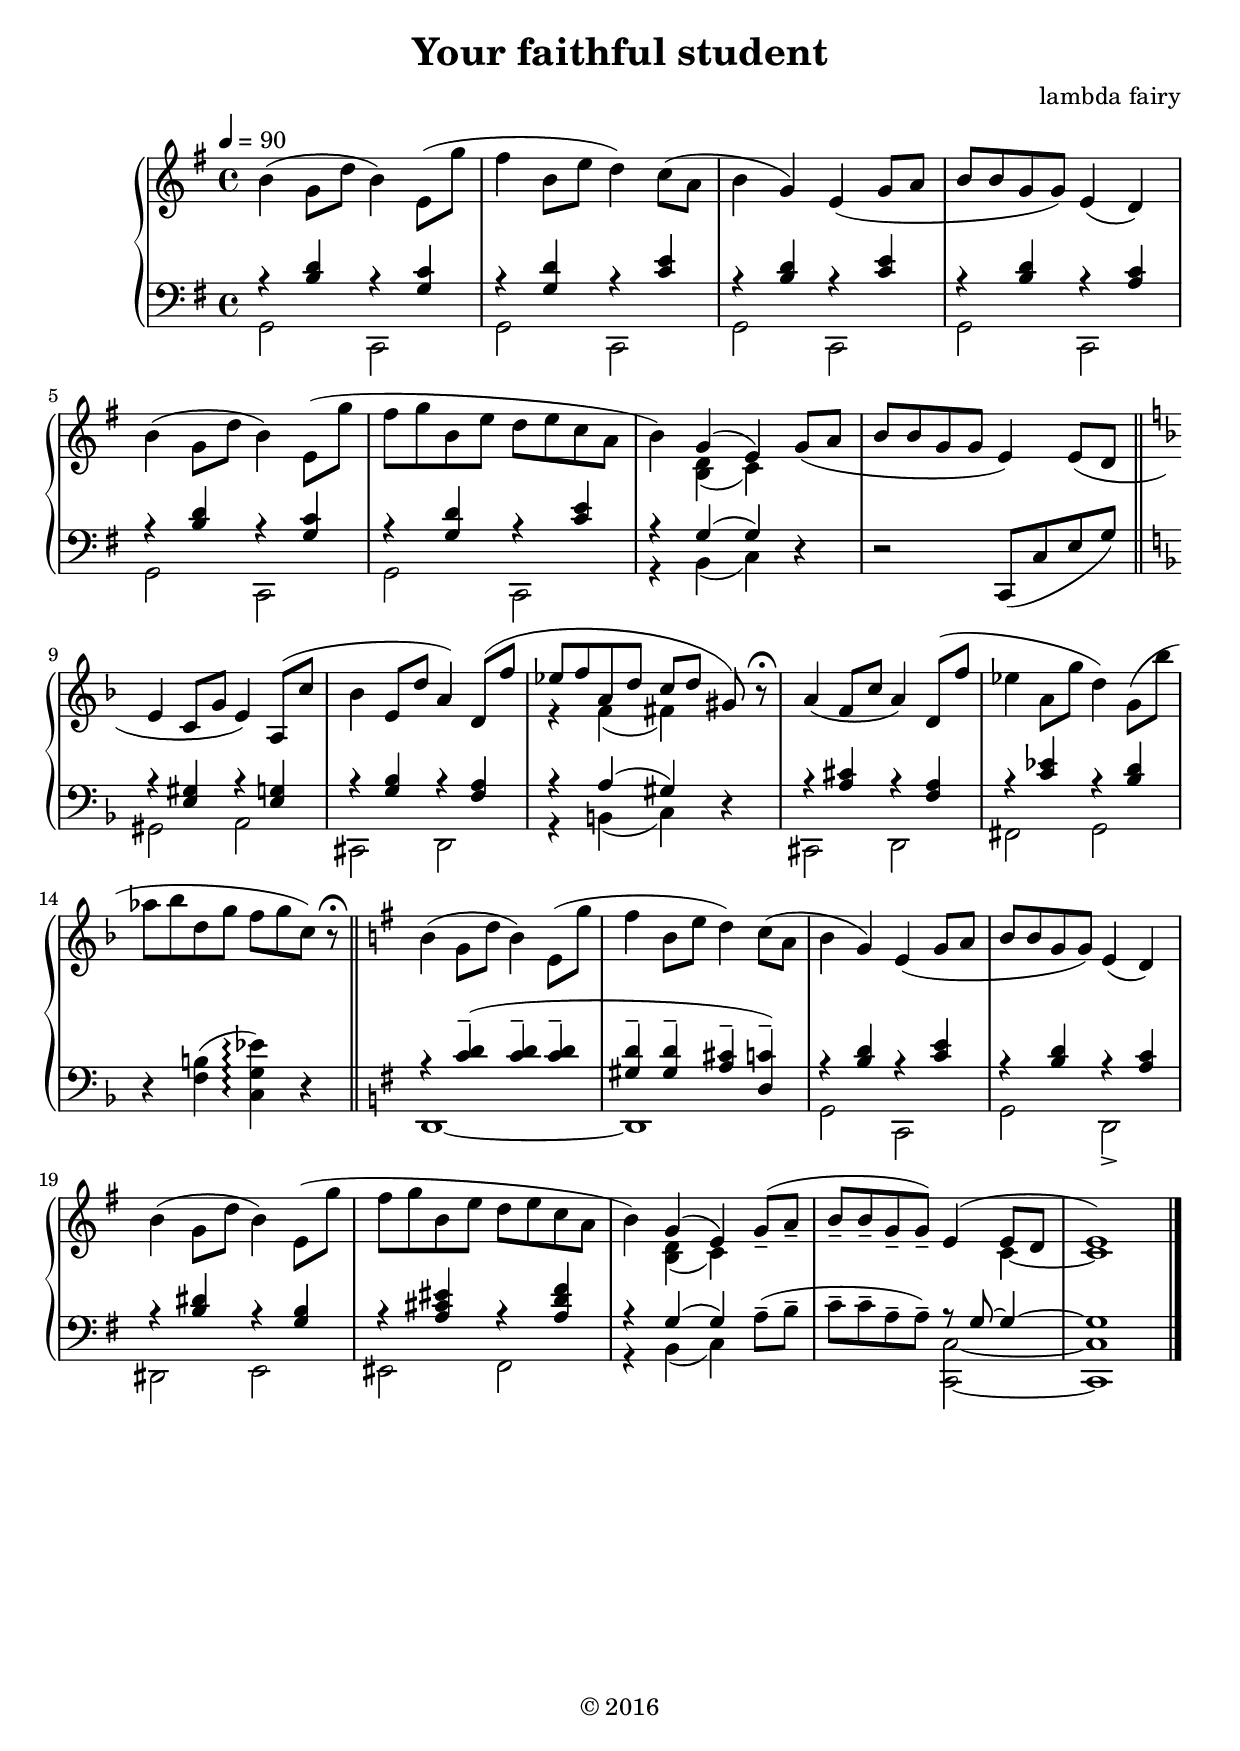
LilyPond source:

\version "2.18.2"

\include "articulate.ly"
\include "shared.ily"

#(set-global-staff-size 21)

\header {
    title = "Your faithful student"
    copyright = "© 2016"
    }

A = {
    \clef treble
    \set Staff.midiInstrument = #"acoustic grand"
    \tempo 4 = 90
    \key g \major

    \time 4/4

    \relative c'' {
        | b4( g8 d' b4) e,8( g'
        | fs4 b,8 e d4) c8( a
        | b4 g) e( g8 a
        | b b g g) e4( d)
        }

    \relative c'' {
        | b4( g8 d' b4) e,8( g'
        | fs8 g b, e d e c a
        | b4) << { g( e) } \\ { <b d>( c) } >> g'8( a
        | b b g g e4)
        }

    \relative c' {
        e8( d
        \key d \minor
        \bar "||"
        | e4 c8 g' e4) a,8( c'
        | bf4 e,8 d' a4)
        << { d,8( f'
            | ef8 f a, d c[ d] gs,)
            }
        \\ { s4
            | r f( fs) s8
            } >>
        r8\fermata
        }

    \relative f' {
        | a4( f8 c' a4) d,8( f'
        | ef4 a,8 g' d4) g,8( bf'
        | af bf d, g f g c,) r\fermata
        }

    \key g \major
    \bar "||"
    \relative c'' {
        | b4( g8 d' b4) e,8( g'
        | fs4 b,8 e d4) c8( a
        | b4 g) e( g8 a
        | b b g g) e4( d)
        }

    \relative c'' {
        | b4( g8 d' b4) e,8( g'
        | fs8 g b, e d e c a
        | b4) << { g( e) } \\ { <b d>( c) } >> \slurUp g'8(-- a--
        | b-- b-- g-- g)--
        << { e4( e8 d | e1) } \\ { s4 c ~ | c1 } >>
        }

    \bar "|."
    }

B = {
    \clef bass
    \set Staff.midiInstrument = #"acoustic grand"
    \key g \major

    << \relative g {
        | r4 <b d> r <g c>
        | r <g d'> r <c e>
        | r <b d> r <c e>
        | r <b d> r <a c>
        }
    \\ \relative g, {
        | g2 c,
        | g' c,
        | g' c,
        | g' c,
        } >>

    << \relative g {
        | r4 <b d> r <g c>
        | r <g d'> r <c e>
        | r g( g)
        }
    \\ \relative g, {
        | g2 c,
        | g' c,
        | r4 b'( c)
        } >>
    r4
    \relative c, {
        | r2 c8( c' e g)
        }

    \break
    \key d \minor
    << \relative c' {
        | r4 <e, gs> r <e g>
        | r <g bf> r <f a>
        | r a( gs)
        }
    \\ \relative c {
        | gs2 a
        | cs, d
        | r4 b'( c)
        } >>
    r4

    << \relative c' {
        | r4 <a cs> r <f a>
        | r <c' ef> r <bf d>
        }
    \\ \relative c {
        | cs,2 d
        | fs g
        } >>
    \relative c {
        | r4 <f b>( <c g' ef'>)\arpeggio r
        }

    \key g \major
    << \relative g {
        | r4 <c d>(-- q-- q--
        | <gs d'>-- q-- <a cs>-- <d, c'>)--
        | r <b' d> r <c e>
        | r <b d> r <a c>
        }
    \\ \relative g, {
        | d1 ~
        | d1
        | g2 c,
        | g' d->
        } >>

    << \relative g {
        | r4 <b ds> r <g b>
        | r <a cs es> r <a d fs>
        | r g( g)
        }
    \\ \relative g, {
        | ds2 e
        | es fs
        | r4 b( c)
        } >>
    \relative g {
        a8(-- b--
        | c-- c-- a-- a)--
        }
    << \relative g {
        r8 g ~ g4 ~
        | g1
        }
    \\ \relative c, {
        <c c'>2 ~
        | q1
        } >>

    }

stuff = <<
    \new PianoStaff <<
        \new Staff = "A" { \A }
        \new Staff = "B" { \B }
        >>
    >>

\score {
    \stuff
    \layout { }
    }

\score {
    \articulate \stuff
    \midi { }
    }
